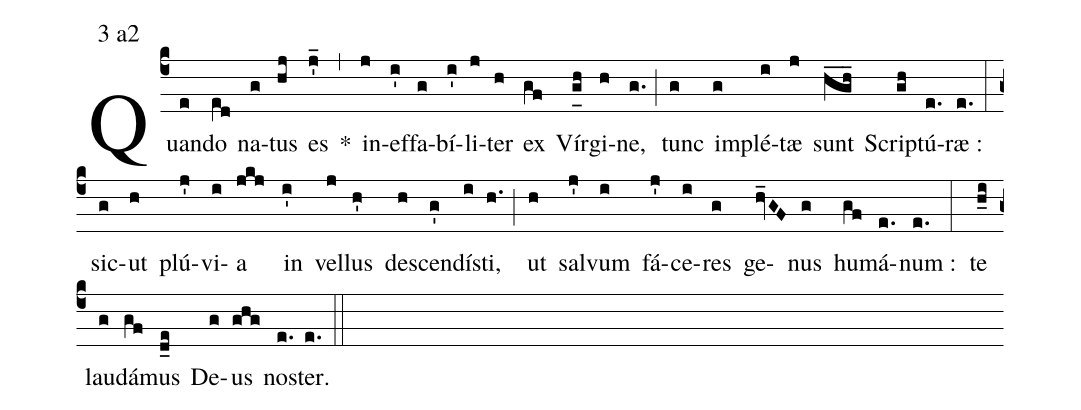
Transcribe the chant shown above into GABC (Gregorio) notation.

mode:3 a2;
%%
(c4) Quan(e)do(e[ll:1]d) na(g)tus(hj) es(j'_) *(,) in(j)ef(i')fa(g)bí(i')li(j)ter(h) ex(gf) Vír(g_[uh:l]h)gi(h)ne,(g.) (;) tunc(g) im(g)plé(i)tæ(j) sunt(hgh___) Scri(gh)ptú(e.)ræ :(e.) (:) sic(g)ut(h) plú(j')vi(i)a(jkj) in(i') vel(j)lus(h') de(h)scen(g')dí(i)sti,(h.) (;) ut(h) sal(j')vum(i) fá(j')ce(i)res(g) ge(hv_GF)nus(g) hu(gf)má(e.)num :(e.) (:) te(h_i) lau(g)dá(gf)mus(d_e) De(g)us(ghg) no(e.)ster.(e.) (::)
